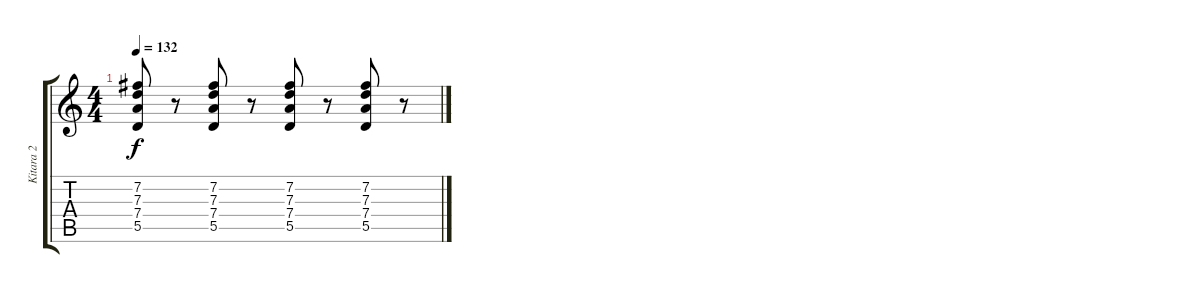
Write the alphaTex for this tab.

\track ("Kitara 2" "Kitara 2") {instrument distortionguitar}
\staff {score tabs}
\tuning (E4 B3 G3 D3 A2 E2) {hide}
\ts (4 4)
\tempo 132
\clef g2
\ks c
(7.2 7.3 7.4 5.5).8{dy f} r.8 (7.2 7.3 7.4 5.5).8 r.8 (7.2 7.3 7.4 5.5).8 r.8 (7.2 7.3 7.4 5.5).8 r.8
